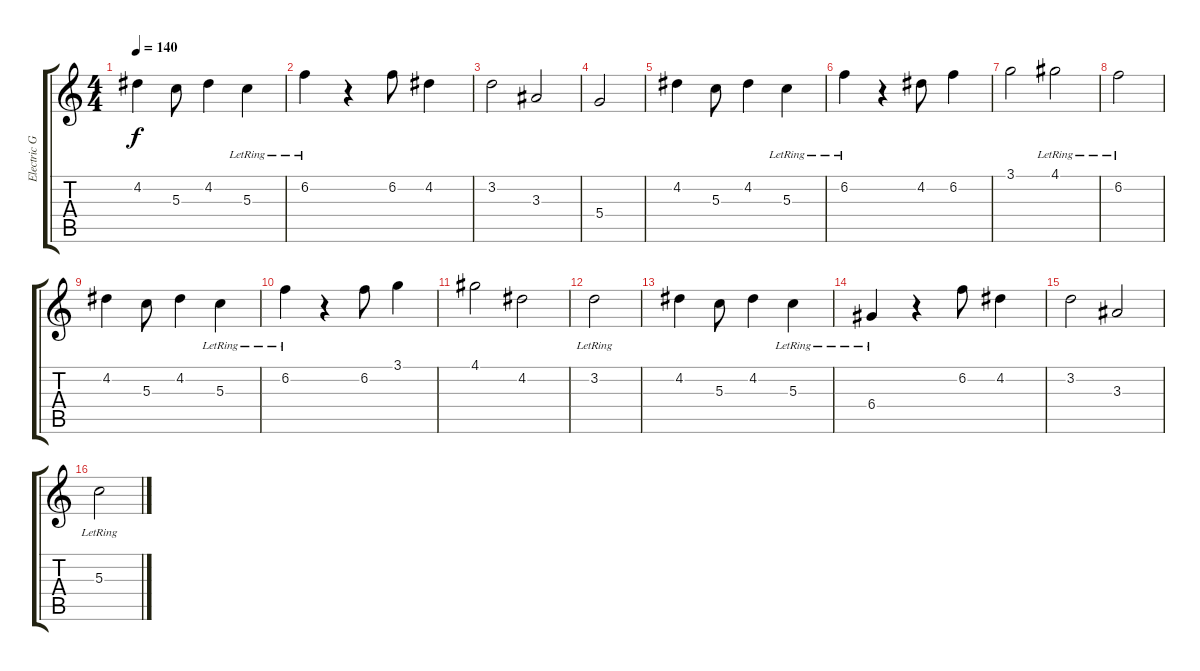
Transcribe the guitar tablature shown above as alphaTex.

\track ("Electric Guitar" "Electric G") {instrument overdrivenguitar}
\staff {score tabs}
\tuning (E4 B3 G3 D3 A2 E2) {hide}
\ts (4 4)
\tempo 140
\clef g2
\ks c
4.2.4{dy f} 5.3.8 4.2.4 5.3{lr}.4 |
6.2{lr}.4 r.4 6.2.8 4.2.4 |
3.2.2 3.3.2 |
5.4.2 |
4.2.4 5.3.8 4.2.4 5.3{lr}.4 |
6.2{lr}.4 r.4 4.2.8 6.2.4 |
3.1.2 4.1{lr}.2 |
6.2{lr}.2 |
4.2.4 5.3.8 4.2.4 5.3{lr}.4 |
6.2{lr}.4 r.4 6.2.8 3.1.4 |
4.1.2 4.2.2 |
3.2{lr}.2 |
4.2.4 5.3.8 4.2.4 5.3{lr}.4 |
6.4{lr}.4 r.4 6.2.8 4.2.4 |
3.2.2 3.3.2 |
5.3{lr}.2
